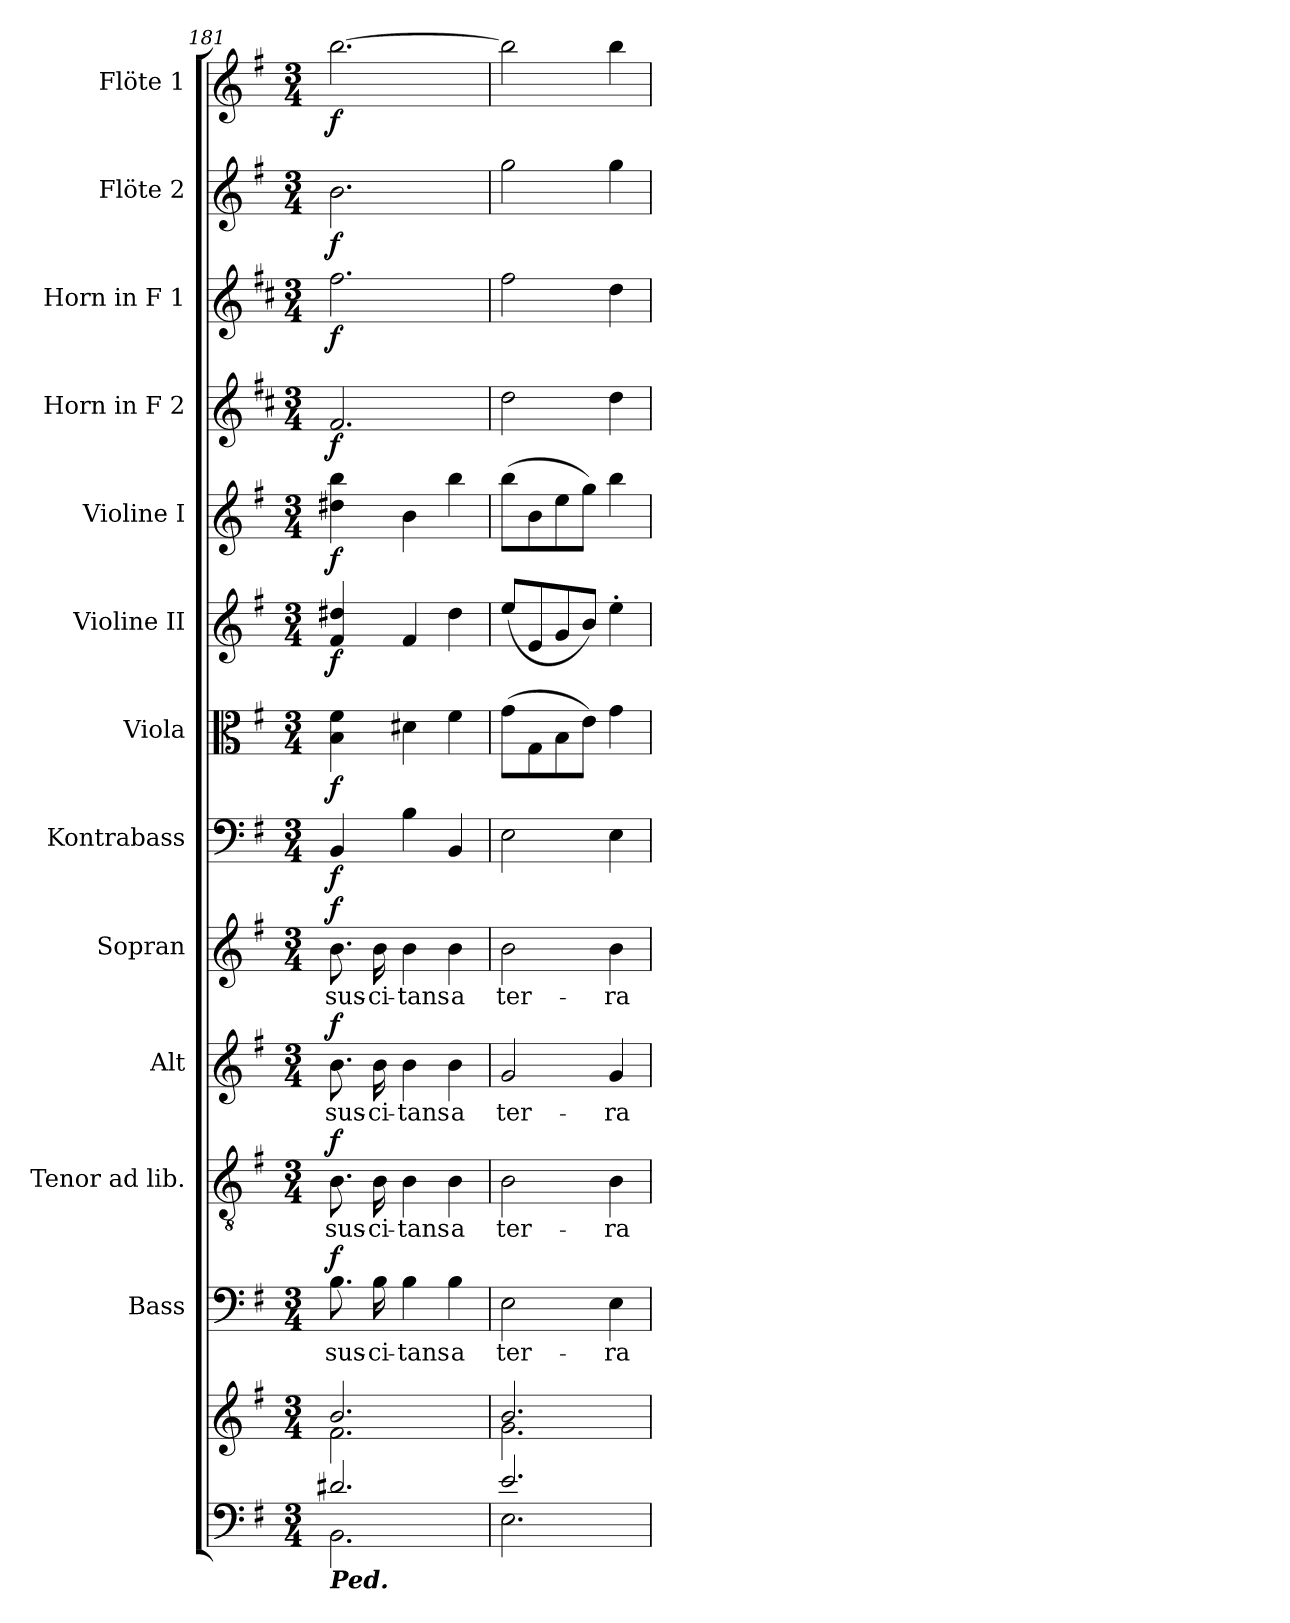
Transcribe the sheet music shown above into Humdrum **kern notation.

**kern	**kern	**kern	**text	**dynam	**kern	**text	**dynam	**kern	**text	**dynam	**kern	**text	**dynam	**kern	**dynam	**kern	**dynam	**kern	**dynam	**kern	**dynam	**kern	**dynam	**kern	**dynam	**kern	**dynam	**kern	**dynam
*part13	*part13	*part12	*part12	*part12	*part11	*part11	*part11	*part10	*part10	*part10	*part9	*part9	*part9	*part8	*part8	*part7	*part7	*part6	*part6	*part5	*part5	*part4	*part4	*part3	*part3	*part2	*part2	*part1	*part1
*staff14	*staff13	*staff12	*staff12	*staff12	*staff11	*staff11	*staff11	*staff10	*staff10	*staff10	*staff9	*staff9	*staff9	*staff8	*staff8	*staff7	*staff7	*staff6	*staff6	*staff5	*staff5	*staff4	*staff4	*staff3	*staff3	*staff2	*staff2	*staff1	*staff1
*	*	*I"Bass	*	*	*I"Tenor ad lib.	*	*	*I"Alt	*	*	*I"Sopran	*	*	*I"Kontrabass	*	*I"Viola	*	*I"Violine II	*	*I"Violine I	*	*I"Horn in F 2	*	*I"Horn in F 1	*	*I"Flöte 2	*	*I"Flöte 1	*
*	*	*I'B.	*	*	*I'T.	*	*	*I'A.	*	*	*I'S.	*	*	*I'Kb.	*	*I'Vla.	*	*I'Vl. II	*	*I'Vl. I	*	*	*	*	*	*I'Fl. 2	*	*I'Fl. 1	*
*clefF4	*clefG2	*clefF4	*	*	*clefGv2	*	*	*clefG2	*	*	*clefG2	*	*	*clefF4	*	*clefC3	*	*clefG2	*	*clefG2	*	*clefG2	*	*clefG2	*	*clefG2	*	*clefG2	*
*	*	*	*	*	*	*	*	*	*	*	*	*	*	*ITrd7c12	*	*	*	*	*	*	*	*ITrd4c7	*	*ITrd4c7	*	*	*	*	*
*k[f#]	*k[f#]	*k[f#]	*	*	*k[f#]	*	*	*k[f#]	*	*	*k[f#]	*	*	*k[f#]	*	*k[f#]	*	*k[f#]	*	*k[f#]	*	*k[f#]	*	*k[f#]	*	*k[f#]	*	*k[f#]	*
*G:	*G:	*G:	*	*	*G:	*	*	*G:	*	*	*G:	*	*	*G:	*	*G:	*	*G:	*	*G:	*	*G:	*	*G:	*	*G:	*	*G:	*
*M3/4	*M3/4	*M3/4	*	*	*M3/4	*	*	*M3/4	*	*	*M3/4	*	*	*M3/4	*	*M3/4	*	*M3/4	*	*M3/4	*	*M3/4	*	*M3/4	*	*M3/4	*	*M3/4	*
=181	=181	=181	=181	=181	=181	=181	=181	=181	=181	=181	=181	=181	=181	=181	=181	=181	=181	=181	=181	=181	=181	=181	=181	=181	=181	=181	=181	=181	=181
*^	*^	*	*	*	*	*	*	*	*	*	*	*	*	*	*	*	*	*	*	*	*	*	*	*	*	*	*	*	*
!LO:TX:b:Bi:t=Ped.	!	!	!	!	!	!	!	!	!	!	!	!	!	!	!	!	!	!	!	!	!	!	!	!	!	!	!	!	!	!	!
!	!	!	!	!	!LO:LY:b	!LO:DY:a	!	!LO:LY:b	!LO:DY:a	!	!LO:LY:b	!LO:DY:a	!	!LO:LY:b	!LO:DY:a	!	!LO:DY:b	!	!LO:DY:b	!	!LO:DY:b	!	!LO:DY:b	!	!LO:DY:b	!	!LO:DY:b	!	!LO:DY:b	!	!LO:DY:b
2.d#X/	2.BB\	2.b/	2.f#\	8.B\	sus-	f	8.B\	sus-	f	8.b\	sus-	f	8.b\	sus-	f	4BBB/	f	4B\ 4f#\	f	4f#/ 4dd#X/	f	4dd#X\ 4bb\	f	2.B/	f	2.b\	f	2.b\	f	[2.bb\	f
!	!	!	!	!	!LO:LY:b	!	!	!LO:LY:b	!	!	!LO:LY:b	!	!	!LO:LY:b	!	!	!	!	!	!	!	!	!	!	!	!	!	!	!	!	!
.	.	.	.	16B\	-ci-	.	16B\	-ci-	.	16b\	-ci-	.	16b\	-ci-	.	.	.	.	.	.	.	.	.	.	.	.	.	.	.	.	.
!	!	!	!	!	!LO:LY:b	!	!	!LO:LY:b	!	!	!LO:LY:b	!	!	!LO:LY:b	!	!	!	!	!	!	!	!	!	!	!	!	!	!	!	!	!
.	.	.	.	4B\	-tans	.	4B\	-tans	.	4b\	-tans	.	4b\	-tans	.	4BB\	.	4d#X\	.	4f#/	.	4b\	.	.	.	.	.	.	.	.	.
!	!	!	!	!	!LO:LY:b	!	!	!LO:LY:b	!	!	!LO:LY:b	!	!	!LO:LY:b	!	!	!	!	!	!	!	!	!	!	!	!	!	!	!	!	!
.	.	.	.	4B\	a	.	4B\	a	.	4b\	a	.	4b\	a	.	4BBB/	.	4f#\	.	4dd#\	.	4bb\	.	.	.	.	.	.	.	.	.
!!LO:PB:g=z
=182	=182	=182	=182	=182	=182	=182	=182	=182	=182	=182	=182	=182	=182	=182	=182	=182	=182	=182	=182	=182	=182	=182	=182	=182	=182	=182	=182	=182	=182	=182	=182
!	!	!	!	!	!LO:LY:b	!	!	!LO:LY:b	!	!	!LO:LY:b	!	!	!LO:LY:b	!	!	!	!	!	!	!	!	!	!	!	!	!	!	!	!	!
2.e/	2.E\	2.b/	2.g\	2E\	ter-	.	2B\	ter-	.	2g/	ter-	.	2b\	ter-	.	2EE\	.	(>8g\L	.	(<8ee/L	.	(>8bb\L	.	2g\	.	2b\	.	2gg\	.	2bb\]	.
.	.	.	.	.	.	.	.	.	.	.	.	.	.	.	.	.	.	8G\	.	8e/	.	8b\	.	.	.	.	.	.	.	.	.
.	.	.	.	.	.	.	.	.	.	.	.	.	.	.	.	.	.	8B\	.	8g/	.	8ee\	.	.	.	.	.	.	.	.	.
.	.	.	.	.	.	.	.	.	.	.	.	.	.	.	.	.	.	8e\J)	.	8b/J)	.	8gg\J)	.	.	.	.	.	.	.	.	.
!	!	!	!	!	!LO:LY:b	!	!	!LO:LY:b	!	!	!LO:LY:b	!	!	!LO:LY:b	!	!	!	!	!	!	!	!	!	!	!	!	!	!	!	!	!
.	.	.	.	4E\	-ra	.	4B\	-ra	.	4g/	-ra	.	4b\	-ra	.	4EE\	.	4g\	.	4ee'>\	.	4bb\	.	4g\	.	4g\	.	4gg\	.	4bb\	.
*v	*v	*	*	*	*	*	*	*	*	*	*	*	*	*	*	*	*	*	*	*	*	*	*	*	*	*	*	*	*	*	*
*	*v	*v	*	*	*	*	*	*	*	*	*	*	*	*	*	*	*	*	*	*	*	*	*	*	*	*	*	*	*	*
=	=	=	=	=	=	=	=	=	=	=	=	=	=	=	=	=	=	=	=	=	=	=	=	=	=	=	=	=	=
*-	*-	*-	*-	*-	*-	*-	*-	*-	*-	*-	*-	*-	*-	*-	*-	*-	*-	*-	*-	*-	*-	*-	*-	*-	*-	*-	*-	*-	*-
